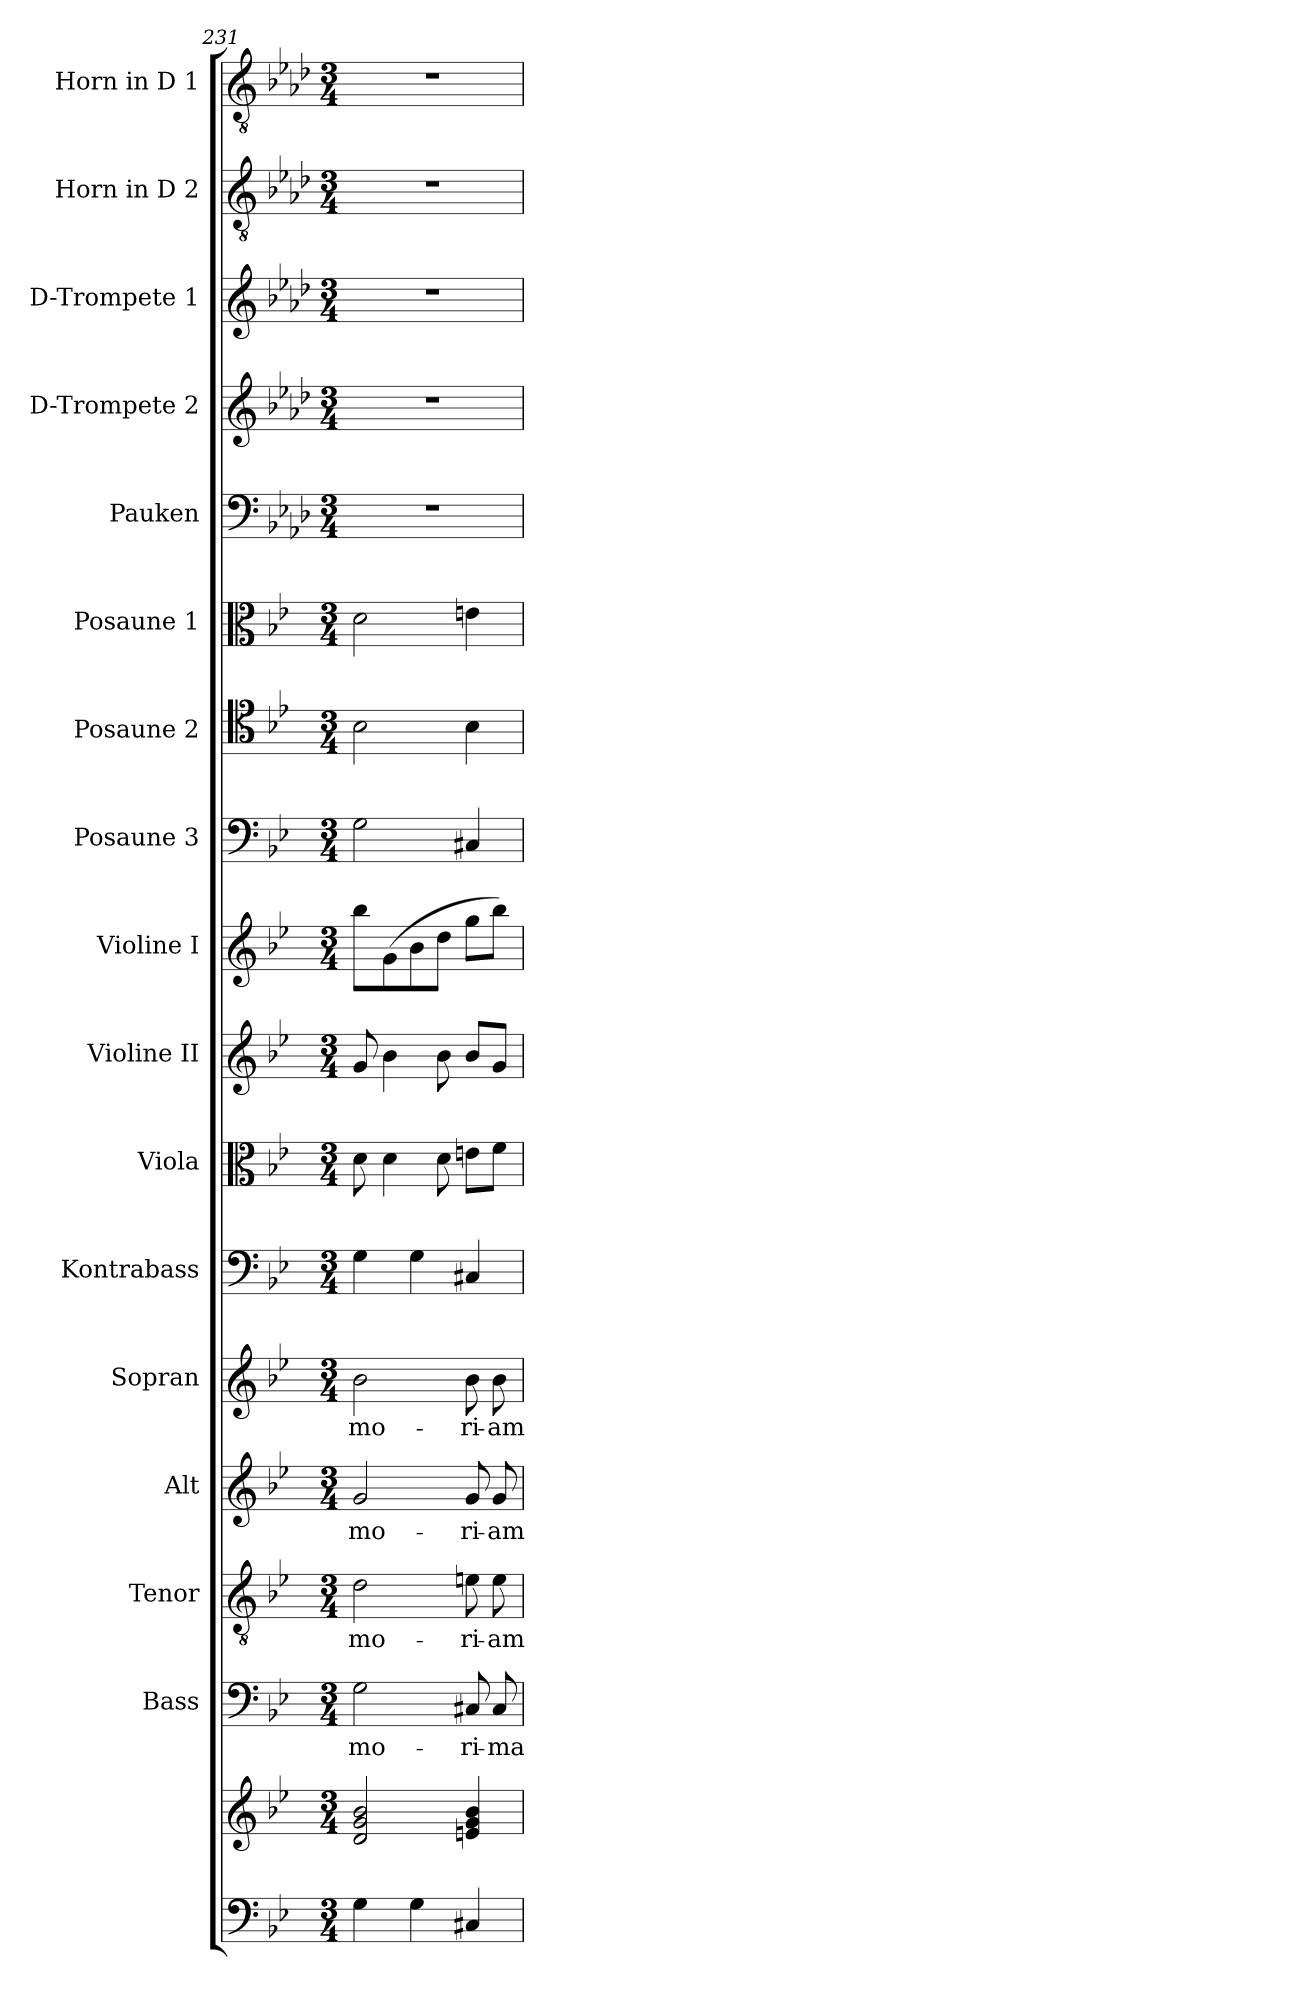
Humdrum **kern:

**kern	**kern	**kern	**text	**kern	**text	**kern	**text	**kern	**text	**kern	**kern	**kern	**kern	**kern	**kern	**kern	**kern	**kern	**kern	**kern	**kern
*part17	*part17	*part16	*part16	*part15	*part15	*part14	*part14	*part13	*part13	*part12	*part11	*part10	*part9	*part8	*part7	*part6	*part5	*part4	*part3	*part2	*part1
*staff18	*staff17	*staff16	*staff16	*staff15	*staff15	*staff14	*staff14	*staff13	*staff13	*staff12	*staff11	*staff10	*staff9	*staff8	*staff7	*staff6	*staff5	*staff4	*staff3	*staff2	*staff1
*	*	*I"Bass	*	*I"Tenor	*	*I"Alt	*	*I"Sopran	*	*I"Kontrabass	*I"Viola	*I"Violine II	*I"Violine I	*I"Posaune 3	*I"Posaune 2	*I"Posaune 1	*I"Pauken	*I"D-Trompete 2	*I"D-Trompete 1	*I"Horn in D 2	*I"Horn in D 1
*	*	*I'B.	*	*I'T.	*	*I'A.	*	*I'S.	*	*I'Kb.	*I'Vla.	*I'Vl. II	*I'Vl. I	*I'Pos. 3	*I'Pos. 2	*I'Pos. 1	*I'Pk.	*I'D Trp. 2	*I'D Trp. 1	*I'Hrn. 2	*I'Hrn. 1
*clefF4	*clefG2	*clefF4	*	*clefGv2	*	*clefG2	*	*clefG2	*	*clefF4	*clefC3	*clefG2	*clefG2	*clefF4	*clefC4	*clefC3	*clefF4	*clefG2	*clefG2	*clefGv2	*clefGv2
*	*	*	*	*	*	*	*	*	*	*ITrd7c12	*	*	*	*	*	*	*ITrd-1c-2	*ITrd-1c-2	*ITrd-1c-2	*ITrd-1c-2	*ITrd-1c-2
*k[b-e-]	*k[b-e-]	*k[b-e-]	*	*k[b-e-]	*	*k[b-e-]	*	*k[b-e-]	*	*k[b-e-]	*k[b-e-]	*k[b-e-]	*k[b-e-]	*k[b-e-]	*k[b-e-]	*k[b-e-]	*k[b-e-]	*k[b-e-]	*k[b-e-]	*k[b-e-]	*k[b-e-]
*B-:	*B-:	*B-:	*	*B-:	*	*B-:	*	*B-:	*	*B-:	*B-:	*B-:	*B-:	*B-:	*B-:	*B-:	*B-:	*B-:	*B-:	*B-:	*B-:
*M3/4	*M3/4	*M3/4	*	*M3/4	*	*M3/4	*	*M3/4	*	*M3/4	*M3/4	*M3/4	*M3/4	*M3/4	*M3/4	*M3/4	*M3/4	*M3/4	*M3/4	*M3/4	*M3/4
=231	=231	=231	=231	=231	=231	=231	=231	=231	=231	=231	=231	=231	=231	=231	=231	=231	=231	=231	=231	=231	=231
!	!	!	!LO:LY:b	!	!LO:LY:b	!	!LO:LY:b	!	!LO:LY:b	!	!	!	!	!	!	!	!	!	!	!	!
4G\	2d/ 2g/ 2b-/	2G\	-mo-	2d\	-mo-	2g/	-mo-	2b-\	-mo-	4GG\	8d\	8g/	8bb-\L	2G\	2B-\	2d\	2.r	2.r	2.r	2.r	2.r
.	.	.	.	.	.	.	.	.	.	.	4d\	4b-\	(>8g\	.	.	.	.	.	.	.	.
4G\	.	.	.	.	.	.	.	.	.	4GG\	.	.	8b-\	.	.	.	.	.	.	.	.
.	.	.	.	.	.	.	.	.	.	.	8d\	8b-\	8dd\J	.	.	.	.	.	.	.	.
!	!	!	!LO:LY:b	!	!LO:LY:b	!	!LO:LY:b	!	!LO:LY:b	!	!	!	!	!	!	!	!	!	!	!	!
4C#X/	4en/ 4g/ 4b-/	8C#X/	-ri-	8en\	-ri-	8g/	-ri-	8b-\	-ri-	4CC#X/	8en\L	8b-/L	8gg\L	4C#X/	4B-\	4en\	.	.	.	.	.
!	!	!	!LO:LY:b	!	!LO:LY:b	!	!LO:LY:b	!	!LO:LY:b	!	!	!	!	!	!	!	!	!	!	!	!
.	.	8C#/	-ma	8e\	-am	8g/	-am	8b-\	-am	.	8f\J	8g/J	8bb-\J)	.	.	.	.	.	.	.	.
=	=	=	=	=	=	=	=	=	=	=	=	=	=	=	=	=	=	=	=	=	=
*-	*-	*-	*-	*-	*-	*-	*-	*-	*-	*-	*-	*-	*-	*-	*-	*-	*-	*-	*-	*-	*-
